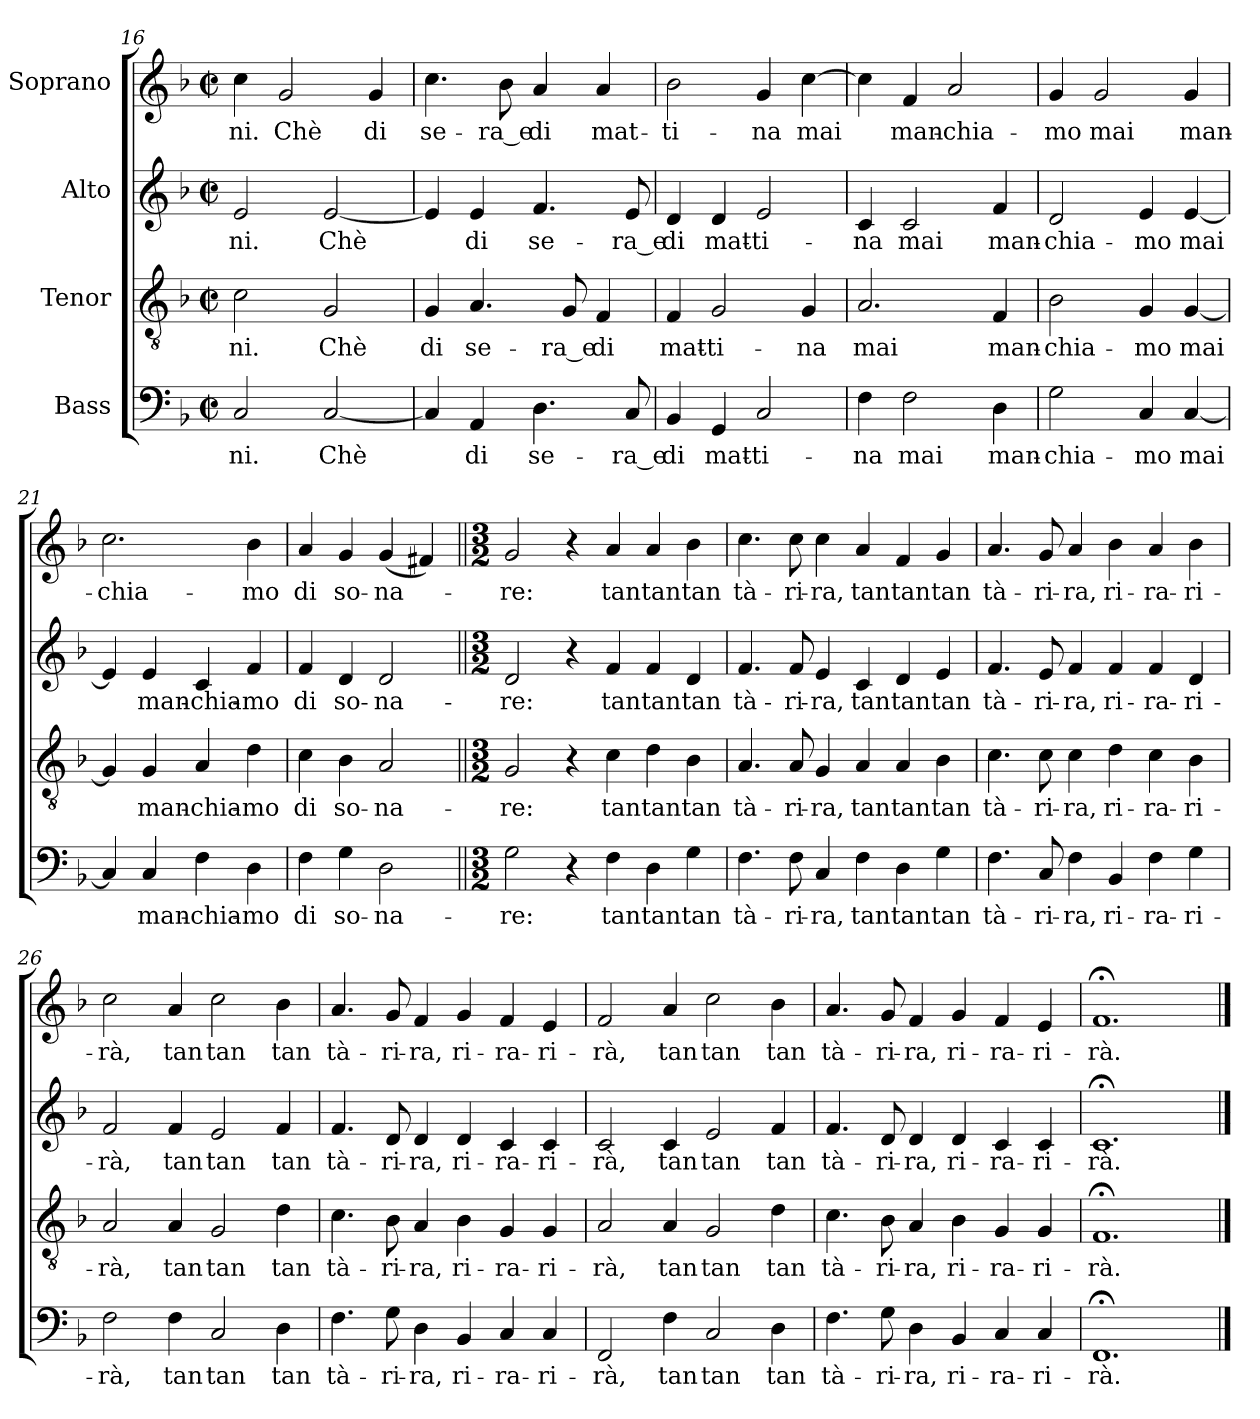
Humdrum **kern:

**kern	**text	**kern	**text	**kern	**text	**kern	**text
*part4	*part4	*part3	*part3	*part2	*part2	*part1	*part1
*staff4	*staff4	*staff3	*staff3	*staff2	*staff2	*staff1	*staff1
*I"Bass	*	*I"Tenor	*	*I"Alto	*	*I"Soprano	*
!!LO:PB:g=z
*clefF4	*	*clefGv2	*	*clefG2	*	*clefG2	*
*k[b-]	*	*k[b-]	*	*k[b-]	*	*k[b-]	*
*F:	*	*F:	*	*F:	*	*F:	*
*M2/2	*	*M2/2	*	*M2/2	*	*M2/2	*
*met(c|)	*	*met(c|)	*	*met(c|)	*	*met(c|)	*
=16	=16	=16	=16	=16	=16	=16	=16
2C/	-ni.	2c\	-ni.	2e/	-ni.	4cc\	-ni.
.	.	.	.	.	.	2g/	Chè
[2C/	Chè	2G/	Chè	[2e/	Chè	.	.
.	.	.	.	.	.	4g/	di
=17	=17	=17	=17	=17	=17	=17	=17
4C/]	.	4G/	di	4e/]	.	4.cc\	se-
4AA/	di	4.A/	se-	4e/	di	.	.
.	.	.	.	.	.	8b-\	-ra_e
4.D\	se-	.	.	4.f/	se-	4a/	di
.	.	8G/	-ra_e	.	.	.	.
.	.	4F/	di	.	.	4a/	mat-
8C/	-ra_e	.	.	8e/	-ra_e	.	.
=18	=18	=18	=18	=18	=18	=18	=18
4BB-/	di	4F/	mat-	4d/	di	2b-\	-ti-
4GG/	mat-	2G/	-ti-	4d/	mat-	.	.
2C/	-ti-	.	.	2e/	-ti-	4g/	-na
.	.	4G/	-na	.	.	[4cc\	mai
=19	=19	=19	=19	=19	=19	=19	=19
4F\	-na	2.A/	mai	4c/	-na	4cc\]	.
2F\	mai	.	.	2c/	mai	4f/	man-
.	.	.	.	.	.	2a/	-chia-
4D\	man-	4F/	man-	4f/	man-	.	.
=20	=20	=20	=20	=20	=20	=20	=20
2G\	-chia-	2B-\	-chia-	2d/	-chia-	4g/	-mo
.	.	.	.	.	.	2g/	mai
4C/	-mo	4G/	-mo	4e/	-mo	.	.
[4C/	mai	[4G/	mai	[4e/	mai	4g/	man-
!!LO:LB:g=z
=21	=21	=21	=21	=21	=21	=21	=21
4C/]	.	4G/]	.	4e/]	.	2.cc\	-chia-
4C/	man-	4G/	man-	4e/	man-	.	.
4F\	-chia-	4A/	-chia-	4c/	-chia-	.	.
4D\	-mo	4d\	-mo	4f/	-mo	4b-\	-mo
=22	=22	=22	=22	=22	=22	=22	=22
4F\	di	4c\	di	4f/	di	4a/	di
4G\	so-	4B-\	so-	4d/	so-	4g/	so-
2D\	-na-	2A/	-na-	2d/	-na-	(4g/	-na-
.	.	.	.	.	.	4f#X/)	.
=23||	=23||	=23||	=23||	=23||	=23||	=23||	=23||
*M3/2	*	*M3/2	*	*M3/2	*	*M3/2	*
2G\	re:	2G/	re:	2d/	re:	2g/	-re:
4r	.	4r	.	4r	.	4r	.
4F\	tan	4c\	tan	4f/	tan	4a/	tan
4D\	tan	4d\	tan	4f/	tan	4a/	tan
4G\	tan	4B-\	tan	4d/	tan	4b-\	tan
=24	=24	=24	=24	=24	=24	=24	=24
4.F\	tà-	4.A/	tà-	4.f/	tà-	4.cc\	tà-
8F\	-ri-	8A/	-ri-	8f/	-ri-	8cc\	-ri-
4C/	-ra,	4G/	-ra,	4e/	-ra,	4cc\	-ra,
4F\	tan	4A/	tan	4c/	tan	4a/	tan
4D\	tan	4A/	tan	4d/	tan	4f/	tan
4G\	tan	4B-\	tan	4e/	tan	4g/	tan
=25	=25	=25	=25	=25	=25	=25	=25
4.F\	tà-	4.c\	tà-	4.f/	tà-	4.a/	tà-
8C/	-ri-	8c\	-ri-	8e/	-ri-	8g/	-ri-
4F\	-ra,	4c\	-ra,	4f/	-ra,	4a/	-ra,
4BB-/	ri-	4d\	ri-	4f/	ri-	4b-\	ri-
4F\	-ra-	4c\	-ra-	4f/	-ra-	4a/	-ra-
4G\	-ri-	4B-\	-ri-	4d/	-ri-	4b-\	-ri-
!!LO:LB:g=z
=26	=26	=26	=26	=26	=26	=26	=26
2F\	-rà,	2A/	-rà,	2f/	-rà,	2cc\	-rà,
4F\	tan	4A/	tan	4f/	tan	4a/	tan
2C/	tan	2G/	tan	2e/	tan	2cc\	tan
4D\	tan	4d\	tan	4f/	tan	4b-\	tan
=27	=27	=27	=27	=27	=27	=27	=27
4.F\	tà-	4.c\	tà-	4.f/	tà-	4.a/	tà-
8G\	-ri-	8B-\	-ri-	8d/	-ri-	8g/	-ri-
4D\	-ra,	4A/	-ra,	4d/	-ra,	4f/	-ra,
4BB-/	ri-	4B-\	ri-	4d/	ri-	4g/	ri-
4C/	-ra-	4G/	-ra-	4c/	-ra-	4f/	-ra-
4C/	-ri-	4G/	-ri-	4c/	-ri-	4e/	-ri-
=28	=28	=28	=28	=28	=28	=28	=28
2FF/	-rà,	2A/	-rà,	2c/	-rà,	2f/	-rà,
4F\	tan	4A/	tan	4c/	tan	4a/	tan
2C/	tan	2G/	tan	2e/	tan	2cc\	tan
4D\	tan	4d\	tan	4f/	tan	4b-\	tan
=29	=29	=29	=29	=29	=29	=29	=29
4.F\	tà-	4.c\	tà-	4.f/	tà-	4.a/	tà-
8G\	-ri-	8B-\	-ri-	8d/	-ri-	8g/	-ri-
4D\	-ra,	4A/	-ra,	4d/	-ra,	4f/	-ra,
4BB-/	ri-	4B-\	ri-	4d/	ri-	4g/	ri-
4C/	-ra-	4G/	-ra-	4c/	-ra-	4f/	-ra-
4C/	-ri-	4G/	-ri-	4c/	-ri-	4e/	-ri-
=30	=30	=30	=30	=30	=30	=30	=30
1.FF;<	-rà.	1.F;<	-rà.	1.c;<	-rà.	1.f;<	-rà.
==	==	==	==	==	==	==	==
*-	*-	*-	*-	*-	*-	*-	*-
